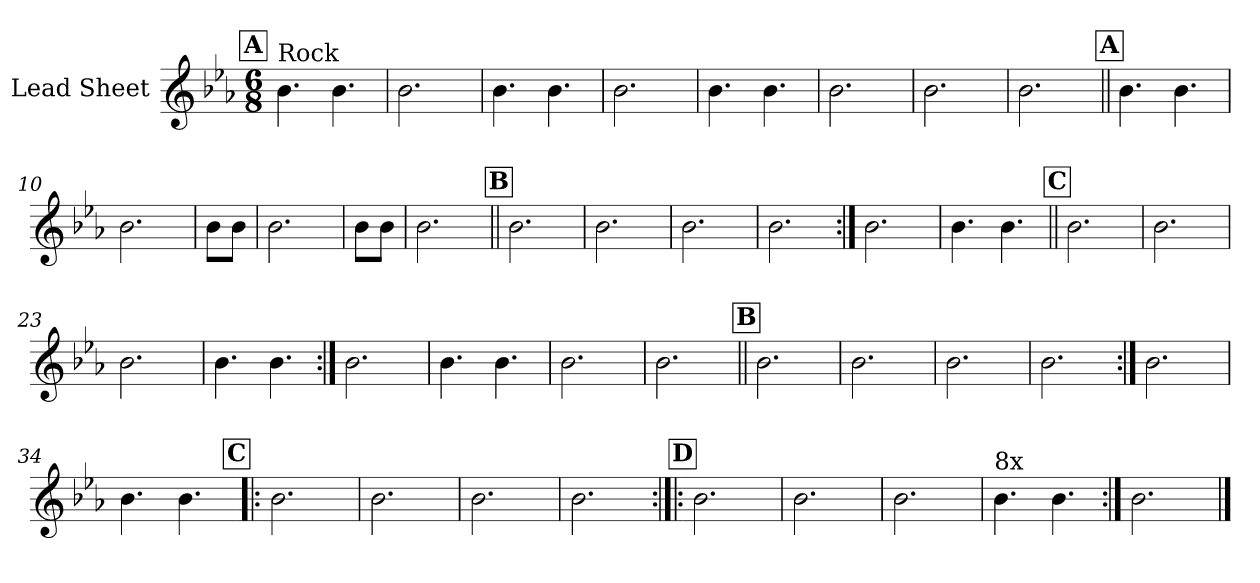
**kern
*part1
*staff1
*I"Lead Sheet
*clefG2
*k[b-e-a-]
*E-:
*M6/8
*MM64
!!LO:REH:place=s1:a:fs=14:t=A
=1
!LO:TX:a:t=Rock
4.b-\
4.b-\
=2
2.b-\
=3
4.b-\
4.b-\
=4
2.b-\
!!LO:LB:g=z
=5
4.b-\
4.b-\
=6
2.b-\
=7
2.b-\
=8
2.b-\
!!LO:LB:g=z
!!LO:REH:place=s1:a:fs=14:t=A
=9||
4.b-\
4.b-\
=10
2.b-\
=11
8b-\L
8b-\J
=12
2.b-\
=13
8b-\L
8b-\J
=14
2.b-\
!!LO:LB:g=z
!!LO:REH:place=s1:a:fs=14:t=B
=15||
2.b-\
=16
2.b-\
=17
2.b-\
=18
2.b-\
!!LO:LB:g=z
=19:|!
2.b-\
=20
4.b-\
4.b-\
!!LO:LB:g=z
!!LO:REH:place=s1:a:fs=14:t=C
=21||
2.b-\
=22
2.b-\
=23
2.b-\
=24
4.b-\
4.b-\
!!LO:LB:g=z
=25:|!
2.b-\
=26
4.b-\
4.b-\
=27
2.b-\
=28
2.b-\
!!LO:LB:g=z
!!LO:REH:place=s1:a:fs=14:t=B
=29||
2.b-\
=30
2.b-\
=31
2.b-\
=32
2.b-\
!!LO:LB:g=z
=33:|!
2.b-\
=34
4.b-\
4.b-\
!!LO:REH:place=s1:a:fs=14:t=C
=35!|:
2.b-\
=36
2.b-\
!!LO:LB:g=z
=37
2.b-\
=38
2.b-\
!!LO:REH:place=s1:a:fs=14:t=D
=39:|!|:
2.b-\
=40
2.b-\
!!LO:PB:g=z
=41
2.b-\
=42
!LO:TX:a:t=8x
4.b-\
4.b-\
=43:|!
2.b-\
==
*-
